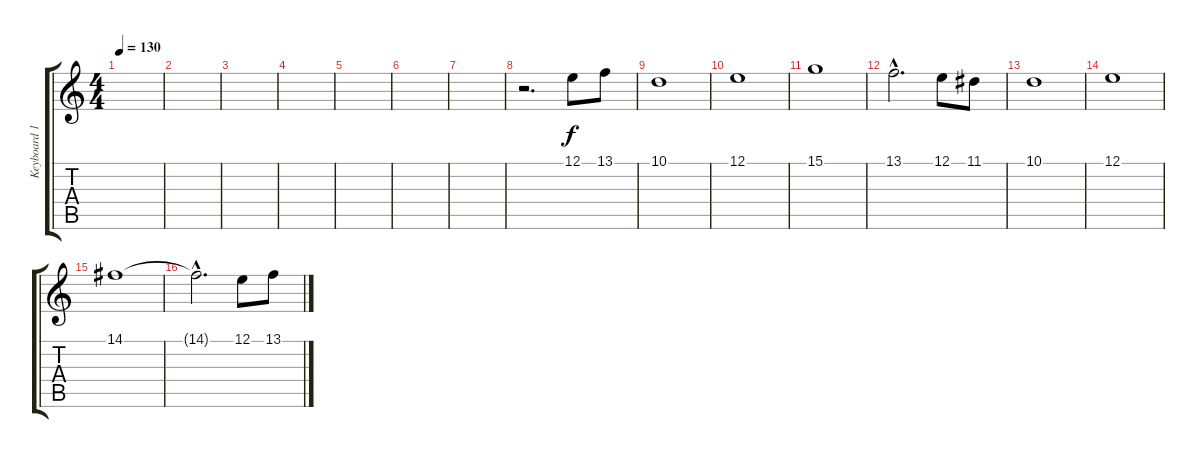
\track ("Keyboard 1" "Keyboard 1") {instrument synthstrings2}
\staff {score tabs}
\tuning (E4 B3 G3 D3 A2 E2) {hide}
\ts (4 4)
\tempo 130
\clef g2
\ks c
|
|
|
|
|
|
|
r.2{d} 12.1.8 13.1.8 |
10.1.1 |
12.1.1 |
15.1.1 |
13.1{hac}.2{d} 12.1.8 11.1.8 |
10.1.1 |
12.1.1 |
14.1.1 |
14.1{hac t}.2{d} 12.1.8 13.1.8
